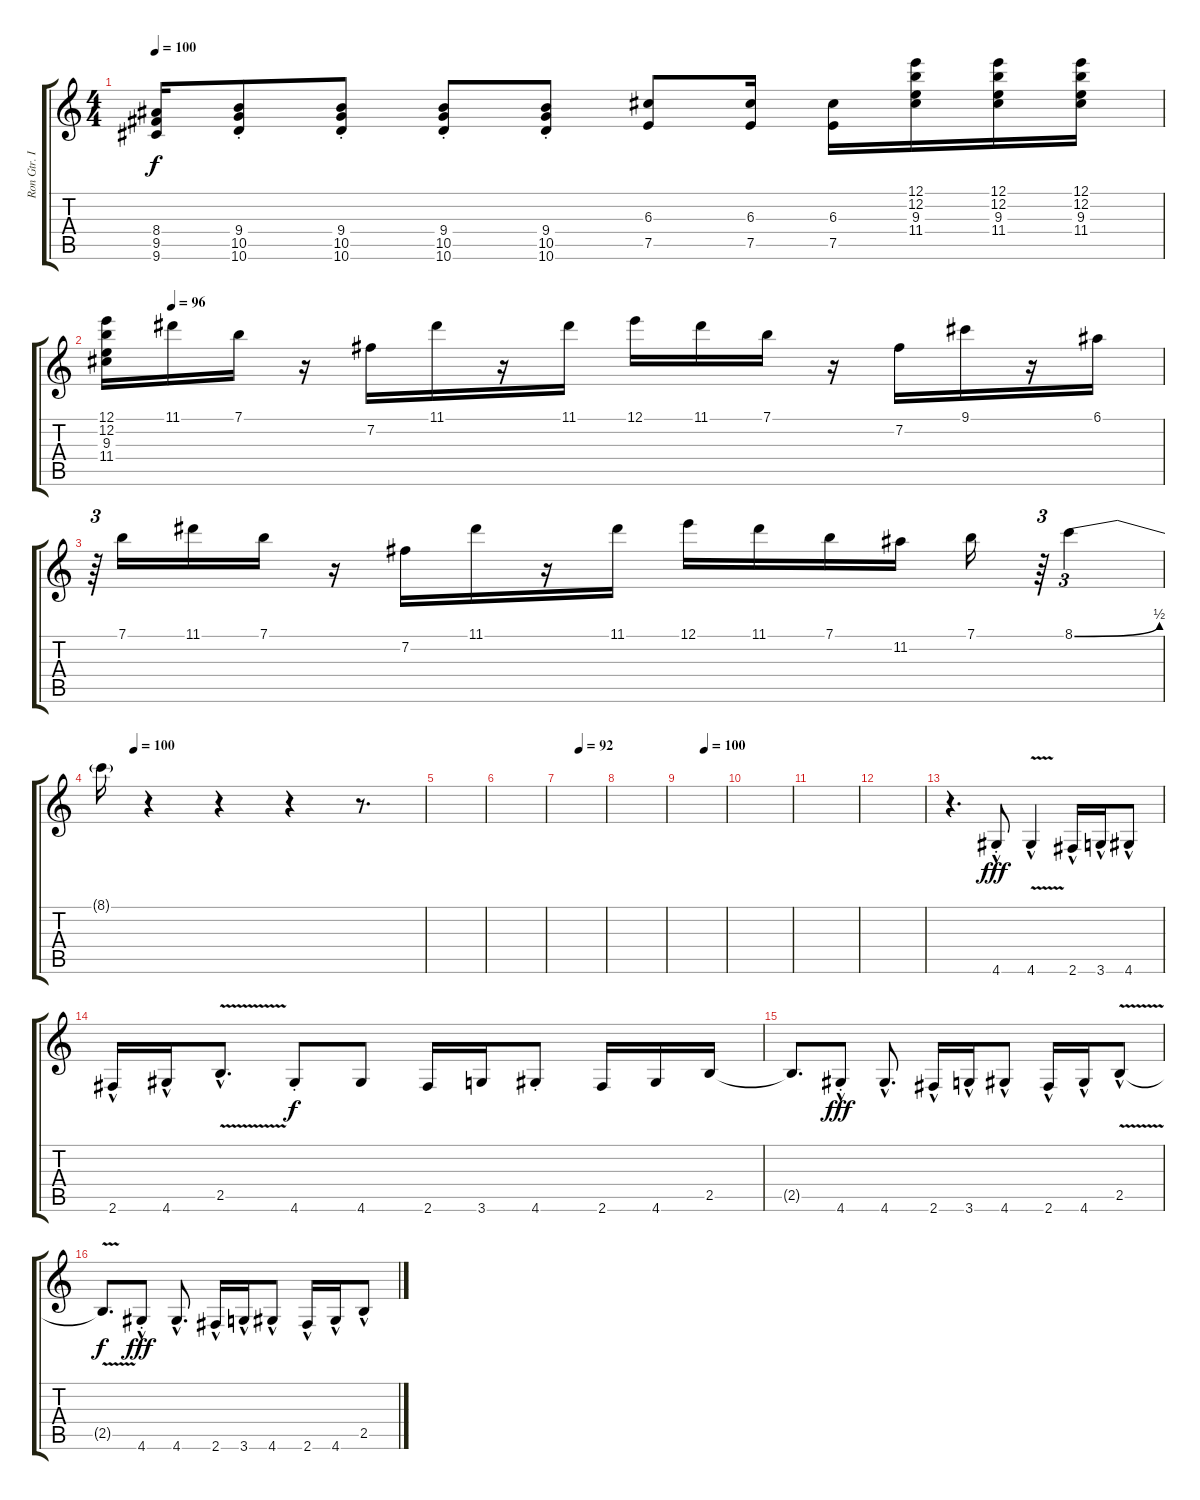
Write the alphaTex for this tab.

\track ("Ron Gtr. II" "Ron Gtr. I") {instrument overdrivenguitar}
\staff {score tabs}
\tuning (E4 B3 G3 D3 A2 E2) {hide}
\ts (4 4)
\tempo 100
\clef g2
\ks c
(8.4 9.5 9.6).16{dy f} (9.4{st} 10.5{st} 10.6{st}).8 (9.4{st} 10.5{st} 10.6{st}).8 (9.4{st} 10.5{st} 10.6{st}).8 (9.4{st} 10.5{st} 10.6{st}).8 (6.3 7.5).8 (6.3 7.5).16 (6.3 7.5).16 (12.1 12.2 9.3 11.4).16 (12.1 12.2 9.3 11.4).16 (12.1 12.2 9.3 11.4).16 |
\tempo (96 0.0625)
(12.1 12.2 9.3 11.4).16 11.1.16 7.1.16 r.16 7.2.16 11.1.16 r.16 11.1.16 12.1.16 11.1.16 7.1.16 r.16 7.2.16 9.1.16 r.16 6.1.16 |
r.64{tu (3 2)} 7.1.16 11.1.16 7.1.16 r.16 7.2.16 11.1.16 r.16 11.1.16 12.1.16 11.1.16 7.1.16 11.2.16 7.1.16 r.64{tu (3 2)} 8.1{be (bend 0 0 60 2)}.4{tu (3 2)} |
\tempo (100 0.10416666666666667)
8.1{t}.16 r.4 r.4 r.4 r.8{d} |
|
|
\tempo (92 0.4375)
|
|
\tempo (100 0.5416666666666666)
|
|
|
|
r.4{d} 4.6{hac st}.8{dy fff} 4.6{v hac}.4 2.6{hac}.16 3.6{hac}.16 4.6{hac}.8 |
2.6{hac}.16 4.6{hac}.16 2.5{v hac}.8{d} 4.6{st}.8{dy f} 4.6.8 2.6.16 3.6.16 4.6{st}.8 2.6.16 4.6.16 2.5.16 |
2.5{t}.8{d} 4.6{hac st}.8{dy fff} 4.6{hac}.8{d} 2.6{hac}.16 3.6{hac}.16 4.6{hac}.8 2.6{hac}.16 4.6{hac}.16 2.5{v hac}.8 |
2.5{t}.8{d dy f} 4.6{hac st}.8{dy fff} 4.6{hac}.8{d} 2.6{hac}.16 3.6{hac}.16 4.6{hac}.8 2.6{hac}.16 4.6{hac}.16 2.5{hac}.8
